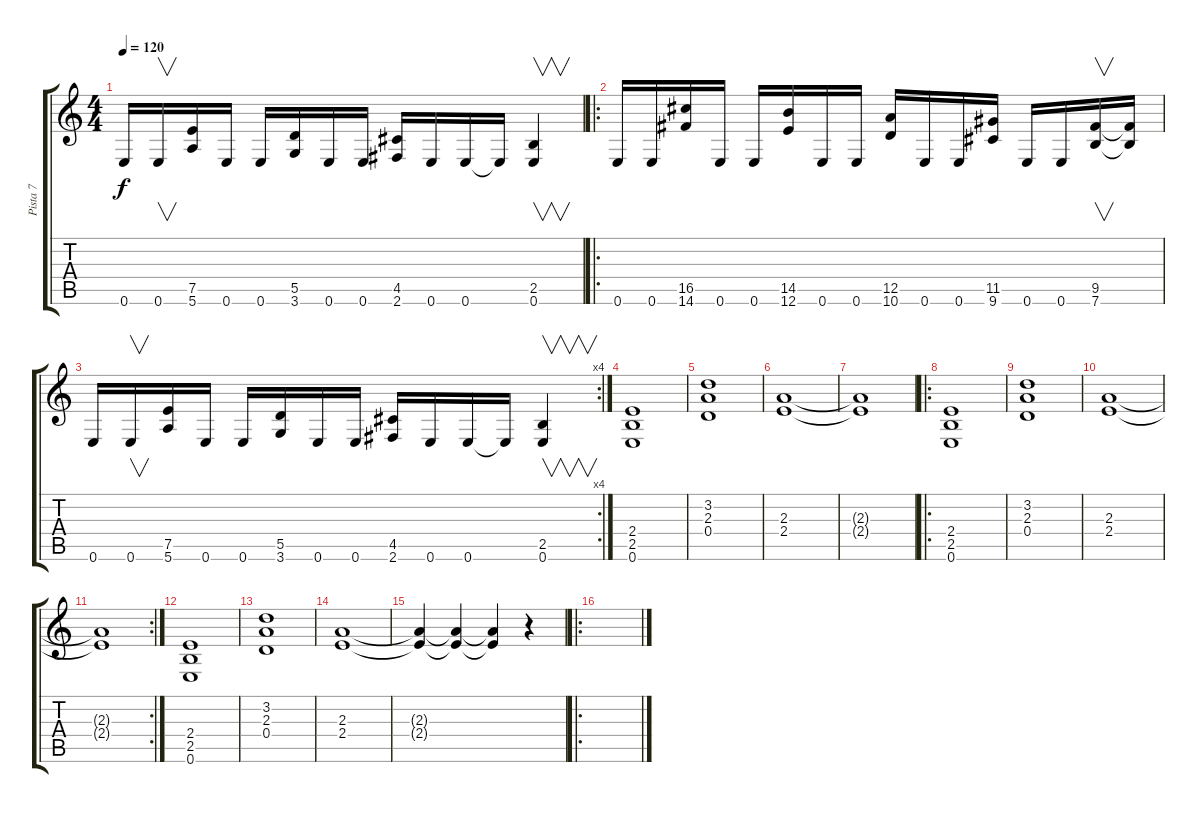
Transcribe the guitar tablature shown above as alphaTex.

\track ("Pista 7" "Pista 7") {instrument distortionguitar}
\staff {score tabs}
\tuning (E4 B3 G3 D3 A2 E2) {hide}
\ts (4 4)
\tempo 120
\clef g2
\ks c
0.6.16{dy f} 0.6.16{v} (7.5 5.6).16 0.6.16 0.6.16 (5.5 3.6).16 0.6.16 0.6.16 (4.5 2.6).16 0.6.16 0.6.16 0.6{t}.16 (2.5 0.6).4{v} |
\ro
0.6.16 0.6.16 (16.5 14.6).16 0.6.16 0.6.16 (14.5 12.6).16 0.6.16 0.6.16 (12.5 10.6).16 0.6.16 0.6.16 (11.5 9.6).16 0.6.16 0.6.16 (9.5 7.6).16{v} (9.5{t} 7.6{t}).16 |
\rc 4
0.6.16 0.6.16{v} (7.5 5.6).16 0.6.16 0.6.16 (5.5 3.6).16 0.6.16 0.6.16 (4.5 2.6).16 0.6.16 0.6.16 0.6{t}.16 (2.5 0.6).4{v} |
(2.4 2.5 0.6).1 |
(3.2 2.3 0.4).1 |
(2.3 2.4).1 |
(2.3{t} 2.4{t}).1 |
\ro
(2.4 2.5 0.6).1 |
(3.2 2.3 0.4).1 |
(2.3 2.4).1 |
\rc 2
(2.3{t} 2.4{t}).1 |
(2.4 2.5 0.6).1 |
(3.2 2.3 0.4).1 |
(2.3 2.4).1 |
(2.3{t} 2.4{t}).4 (2.3{t} 2.4{t}).4 (2.3{t} 2.4{t}).4 r.4 |
\ro
